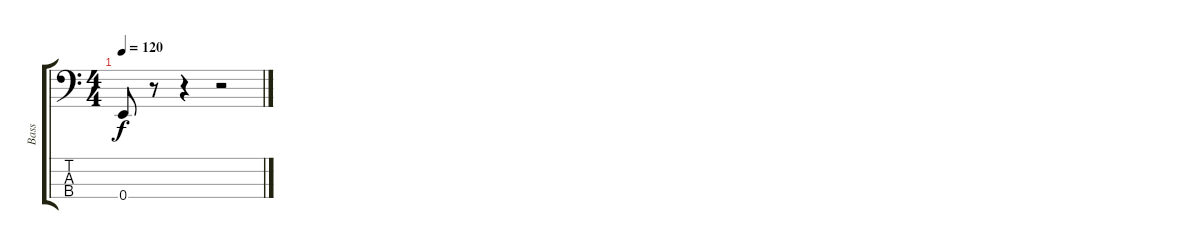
\track ("Bass" "Bass") {instrument electricbasspick}
\staff {score tabs}
\tuning (G2 D2 A1 E1) {hide}
\ts (4 4)
\tempo 120
\clef f4
\ks c
0.4.8{dy f} r.8 r.4 r.2
